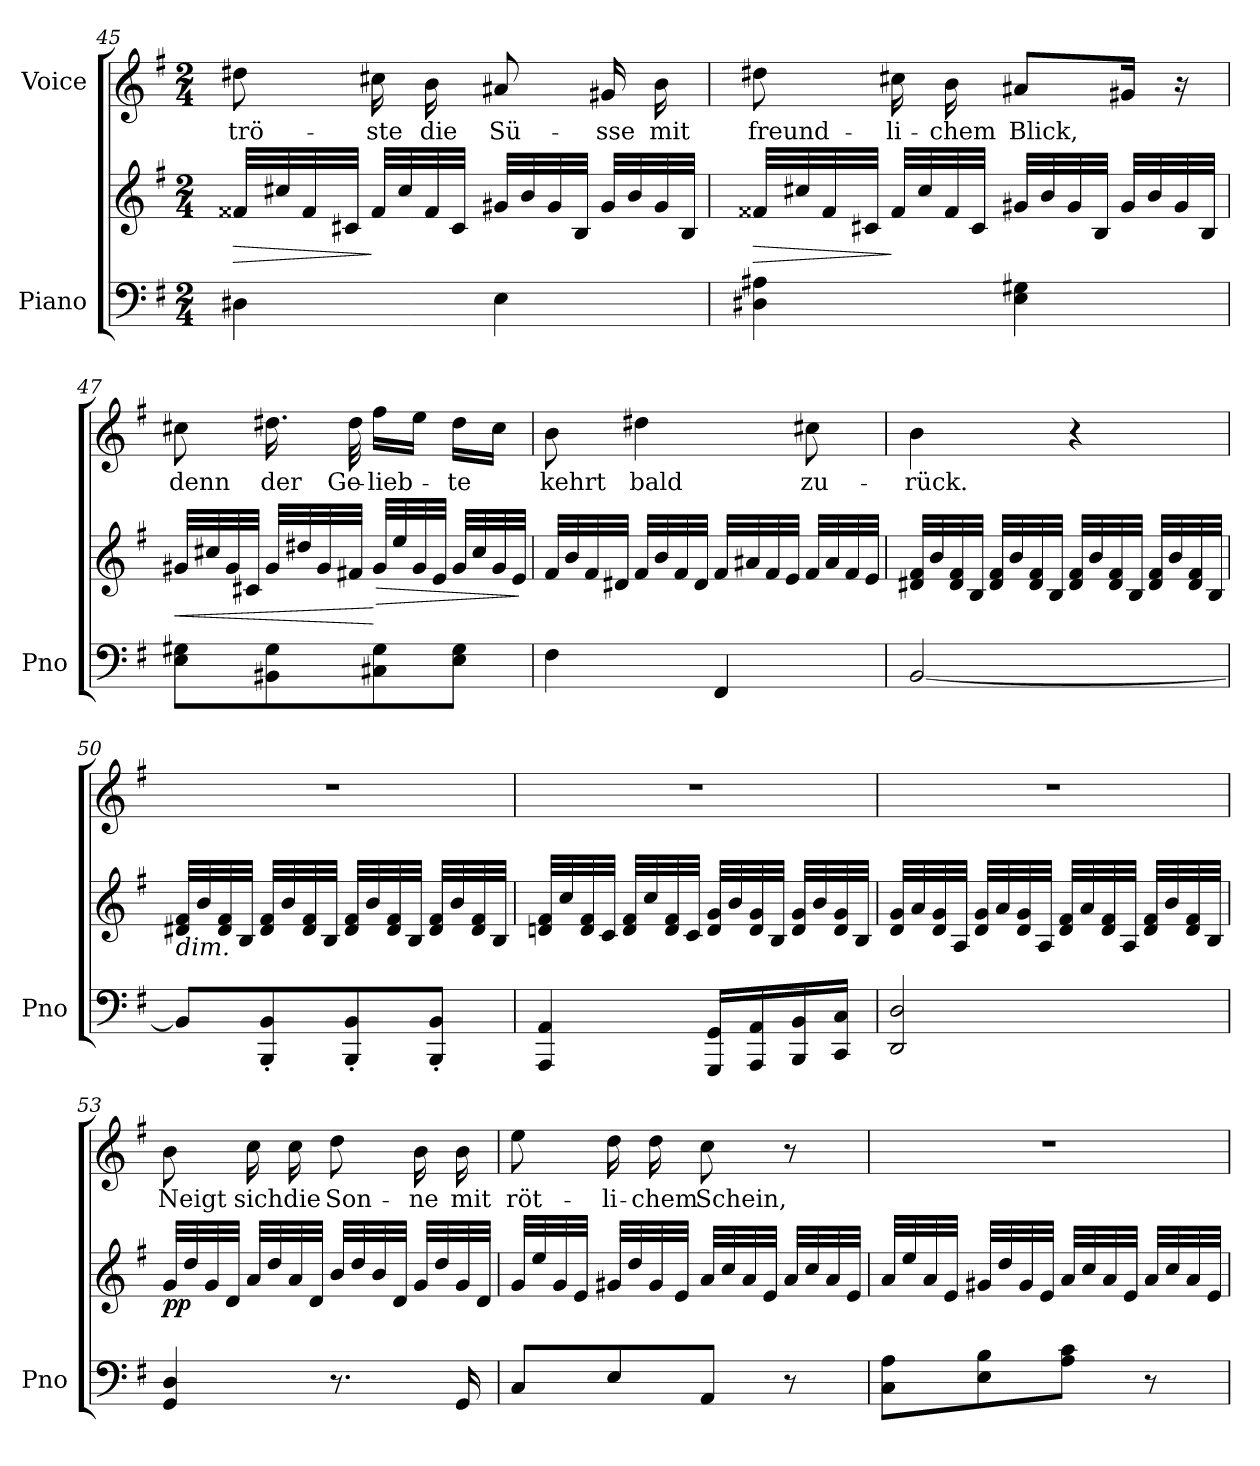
**kern	**kern	**dynam	**kern	**text
*part2	*part2	*part2	*part1	*part1
*staff3	*staff2	*staff2/3	*staff1	*staff1
*I"Piano	*	*	*I"Voice	*
*I'Pno	*	*	*	*
*clefF4	*clefG2	*	*clefG2	*
*k[f#]	*k[f#]	*	*k[f#]	*
*M2/4	*M2/4	*	*M2/4	*
=45	=45	=45	=45	=45
!	!	!LO:HP:b	!	!
4D#X\	32f##X/LLL	>	8dd#X\	trö-
.	32cc#X/	.	.	.
.	32f##/	.	.	.
.	32c#X/JJJ	.	.	.
.	32f##/LLL	]	16cc#X\	-ste
.	32cc#/	.	.	.
.	32f##/	.	16b\	die
.	32c#/JJJ	.	.	.
4E\	32g#X/LLL	.	8a#X/	Sü-
.	32b/	.	.	.
.	32g#/	.	.	.
.	32B/JJJ	.	.	.
.	32g#/LLL	.	16g#X/	-sse
.	32b/	.	.	.
.	32g#/	.	16b\	mit
.	32B/JJJ	.	.	.
=46	=46	=46	=46	=46
!	!	!LO:HP:b	!	!
4D#X\ 4A#X\	32f##X/LLL	>	8dd#X\	freund-
.	32cc#X/	.	.	.
.	32f##/	.	.	.
.	32c#X/JJJ	.	.	.
.	32f##/LLL	]	16cc#X\	-li-
.	32cc#/	.	.	.
.	32f##/	.	16b\	-chem
.	32c#/JJJ	.	.	.
4E\ 4G#X\	32g#X/LLL	.	8a#X/L	Blick,
.	32b/	.	.	.
.	32g#/	.	.	.
.	32B/JJJ	.	.	.
.	32g#/LLL	.	16g#X/Jk	.
.	32b/	.	.	.
.	32g#/	.	16r	.
.	32B/JJJ	.	.	.
=47	=47	=47	=47	=47
!	!	!LO:HP:b	!	!
8E\ 8G#X\L	32g#X/LLL	<	8cc#X\	denn
.	32cc#X/	.	.	.
.	32g#/	.	.	.
.	32c#X/JJJ	.	.	.
8BB#X\ 8G#\	32g#/LLL	.	16.dd#X\	der
.	32dd#X/	.	.	.
.	32g#/	.	.	.
.	32f#X/JJJ	.	32dd#\	Ge-
!	!	!LO:HP:n=1:b	!	!
8C#X\ 8G#\	32g#/LLL	[ >	16ff#\LL	-lieb-
.	32ee/	.	.	.
.	32g#/	.	16ee\JJ	.
.	32e/JJJ	.	.	.
8E\ 8G#\J	32g#/LLL	.	16dd#\LL	-te
.	32cc#/	.	.	.
.	32g#/	.	16cc#\JJ	.
.	32e/JJJ	.	.	.
.	.	]	.	.
=48	=48	=48	=48	=48
4F#\	32f#/LLL	.	8b\	kehrt
.	32b/	.	.	.
.	32f#/	.	.	.
.	32d#X/JJJ	.	.	.
.	32f#/LLL	.	4dd#X\	bald
.	32b/	.	.	.
.	32f#/	.	.	.
.	32d#/JJJ	.	.	.
4FF#/	32f#/LLL	.	.	.
.	32a#X/	.	.	.
.	32f#/	.	.	.
.	32e/JJJ	.	.	.
.	32f#/LLL	.	8cc#X\	zu-
.	32a#/	.	.	.
.	32f#/	.	.	.
.	32e/JJJ	.	.	.
=49	=49	=49	=49	=49
[2BB/	32d#X/ 32f#/LLL	.	4b\	-rück.
.	32b/	.	.	.
.	32d#/ 32f#/	.	.	.
.	32B/JJJ	.	.	.
.	32d#/ 32f#/LLL	.	.	.
.	32b/	.	.	.
.	32d#/ 32f#/	.	.	.
.	32B/JJJ	.	.	.
.	32d#/ 32f#/LLL	.	4r	.
.	32b/	.	.	.
.	32d#/ 32f#/	.	.	.
.	32B/JJJ	.	.	.
.	32d#/ 32f#/LLL	.	.	.
.	32b/	.	.	.
.	32d#/ 32f#/	.	.	.
.	32B/JJJ	.	.	.
=50	=50	=50	=50	=50
!	!LO:TX:b:i:t=dim.	!	!	!
8BB/L]	32d#X/ 32f#/LLL	.	2r	.
.	32b/	.	.	.
.	32d#/ 32f#/	.	.	.
.	32B/JJJ	.	.	.
8BBB/' 8BB/'	32d#/ 32f#/LLL	.	.	.
.	32b/	.	.	.
.	32d#/ 32f#/	.	.	.
.	32B/JJJ	.	.	.
8BBB/' 8BB/'	32d#/ 32f#/LLL	.	.	.
.	32b/	.	.	.
.	32d#/ 32f#/	.	.	.
.	32B/JJJ	.	.	.
8BBB/' 8BB/'J	32d#/ 32f#/LLL	.	.	.
.	32b/	.	.	.
.	32d#/ 32f#/	.	.	.
.	32B/JJJ	.	.	.
=51	=51	=51	=51	=51
4AAA/ 4AA/	32dn/ 32f#/LLL	.	2r	.
.	32cc/	.	.	.
.	32d/ 32f#/	.	.	.
.	32c/JJJ	.	.	.
.	32d/ 32f#/LLL	.	.	.
.	32cc/	.	.	.
.	32d/ 32f#/	.	.	.
.	32c/JJJ	.	.	.
16GGG/ 16GG/LL	32d/ 32g/LLL	.	.	.
.	32b/	.	.	.
16AAA/ 16AA/	32d/ 32g/	.	.	.
.	32B/JJJ	.	.	.
16BBB/ 16BB/	32d/ 32g/LLL	.	.	.
.	32b/	.	.	.
16CC/ 16C/JJ	32d/ 32g/	.	.	.
.	32B/JJJ	.	.	.
=52	=52	=52	=52	=52
2DD/ 2D/	32d/ 32g/LLL	.	2r	.
.	32a/	.	.	.
.	32d/ 32g/	.	.	.
.	32A/JJJ	.	.	.
.	32d/ 32g/LLL	.	.	.
.	32a/	.	.	.
.	32d/ 32g/	.	.	.
.	32A/JJJ	.	.	.
.	32d/ 32f#/LLL	.	.	.
.	32a/	.	.	.
.	32d/ 32f#/	.	.	.
.	32A/JJJ	.	.	.
.	32d/ 32f#/LLL	.	.	.
.	32b/	.	.	.
.	32d/ 32f#/	.	.	.
.	32B/JJJ	.	.	.
=53	=53	=53	=53	=53
!	!	!LO:DY:b	!	!
4GG/ 4D/	32g/LLL	pp	8b\	Neigt
.	32dd/	.	.	.
.	32g/	.	.	.
.	32d/JJJ	.	.	.
.	32a/LLL	.	16cc\	sich
.	32dd/	.	.	.
.	32a/	.	16cc\	die
.	32d/JJJ	.	.	.
8.r	32b/LLL	.	8dd\	Son-
.	32dd/	.	.	.
.	32b/	.	.	.
.	32d/JJJ	.	.	.
.	32g/LLL	.	16b\	-ne
.	32dd/	.	.	.
16GG/	32g/	.	16b\	mit
.	32d/JJJ	.	.	.
=54	=54	=54	=54	=54
8C/L	32g/LLL	.	8ee\	röt-
.	32ee/	.	.	.
.	32g/	.	.	.
.	32e/JJJ	.	.	.
8E/	32g#X/LLL	.	16dd\	-li-
.	32dd/	.	.	.
.	32g#/	.	16dd\	-chem
.	32e/JJJ	.	.	.
8AA/J	32a/LLL	.	8cc\	Schein,
.	32cc/	.	.	.
.	32a/	.	.	.
.	32e/JJJ	.	.	.
8r	32a/LLL	.	8r	.
.	32cc/	.	.	.
.	32a/	.	.	.
.	32e/JJJ	.	.	.
=55	=55	=55	=55	=55
8C\ 8A\L	32a/LLL	.	2r	.
.	32ee/	.	.	.
.	32a/	.	.	.
.	32e/JJJ	.	.	.
8E\ 8B\	32g#X/LLL	.	.	.
.	32dd/	.	.	.
.	32g#/	.	.	.
.	32e/JJJ	.	.	.
8A\ 8c\J	32a/LLL	.	.	.
.	32cc/	.	.	.
.	32a/	.	.	.
.	32e/JJJ	.	.	.
8r	32a/LLL	.	.	.
.	32cc/	.	.	.
.	32a/	.	.	.
.	32e/JJJ	.	.	.
=	=	=	=	=
*-	*-	*-	*-	*-
